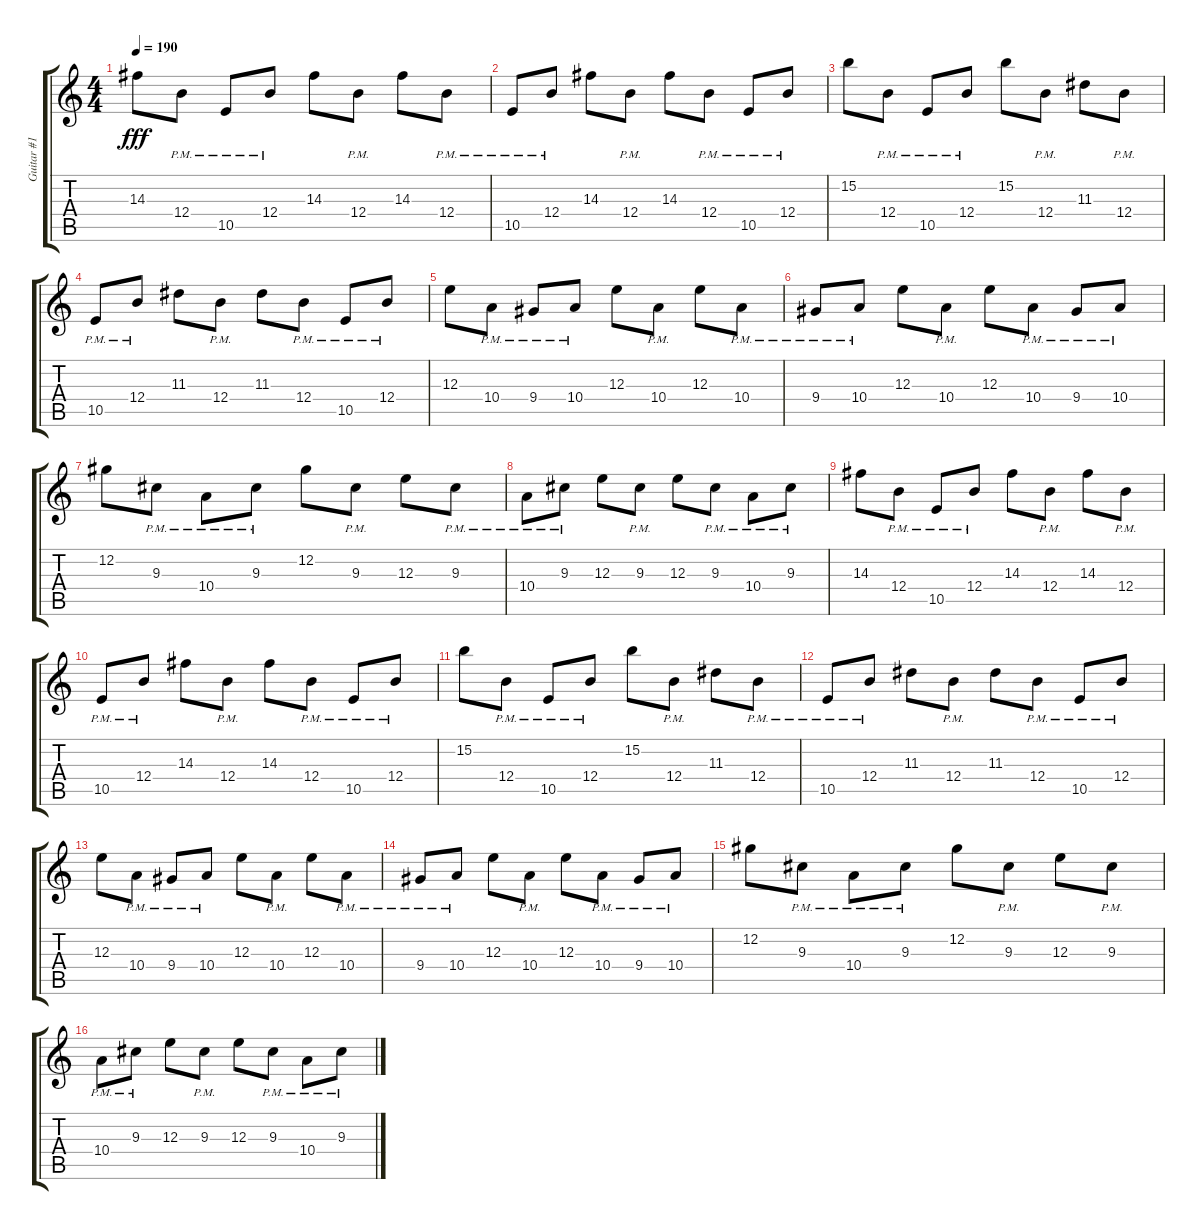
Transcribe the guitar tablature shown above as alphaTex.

\track ("Guitar #1" "Guitar #1") {instrument overdrivenguitar}
\staff {score tabs}
\tuning (Db4 Ab3 E3 B2 Gb2 B1) {hide}
\ts (4 4)
\tempo 190
\clef g2
\ks c
14.3.8{dy fff} 12.4{pm}.8 10.5{pm}.8 12.4{pm}.8 14.3.8 12.4{pm}.8 14.3.8 12.4{pm}.8 |
10.5{pm}.8 12.4{pm}.8 14.3.8 12.4{pm}.8 14.3.8 12.4{pm}.8 10.5{pm}.8 12.4{pm}.8 |
15.2.8 12.4{pm}.8 10.5{pm}.8 12.4{pm}.8 15.2.8 12.4{pm}.8 11.3.8 12.4{pm}.8 |
10.5{pm}.8 12.4{pm}.8 11.3.8 12.4{pm}.8 11.3.8 12.4{pm}.8 10.5{pm}.8 12.4{pm}.8 |
12.3.8 10.4{pm}.8 9.4{pm}.8 10.4{pm}.8 12.3.8 10.4{pm}.8 12.3.8 10.4{pm}.8 |
9.4{pm}.8 10.4{pm}.8 12.3.8 10.4{pm}.8 12.3.8 10.4{pm}.8 9.4{pm}.8 10.4{pm}.8 |
12.2.8 9.3{pm}.8 10.4{pm}.8 9.3{pm}.8 12.2.8 9.3{pm}.8 12.3.8 9.3{pm}.8 |
10.4{pm}.8 9.3{pm}.8 12.3.8 9.3{pm}.8 12.3.8 9.3{pm}.8 10.4{pm}.8 9.3{pm}.8 |
14.3.8 12.4{pm}.8 10.5{pm}.8 12.4{pm}.8 14.3.8 12.4{pm}.8 14.3.8 12.4{pm}.8 |
10.5{pm}.8 12.4{pm}.8 14.3.8 12.4{pm}.8 14.3.8 12.4{pm}.8 10.5{pm}.8 12.4{pm}.8 |
15.2.8 12.4{pm}.8 10.5{pm}.8 12.4{pm}.8 15.2.8 12.4{pm}.8 11.3.8 12.4{pm}.8 |
10.5{pm}.8 12.4{pm}.8 11.3.8 12.4{pm}.8 11.3.8 12.4{pm}.8 10.5{pm}.8 12.4{pm}.8 |
12.3.8 10.4{pm}.8 9.4{pm}.8 10.4{pm}.8 12.3.8 10.4{pm}.8 12.3.8 10.4{pm}.8 |
9.4{pm}.8 10.4{pm}.8 12.3.8 10.4{pm}.8 12.3.8 10.4{pm}.8 9.4{pm}.8 10.4{pm}.8 |
12.2.8 9.3{pm}.8 10.4{pm}.8 9.3{pm}.8 12.2.8 9.3{pm}.8 12.3.8 9.3{pm}.8 |
10.4{pm}.8 9.3{pm}.8 12.3.8 9.3{pm}.8 12.3.8 9.3{pm}.8 10.4{pm}.8 9.3{pm}.8
